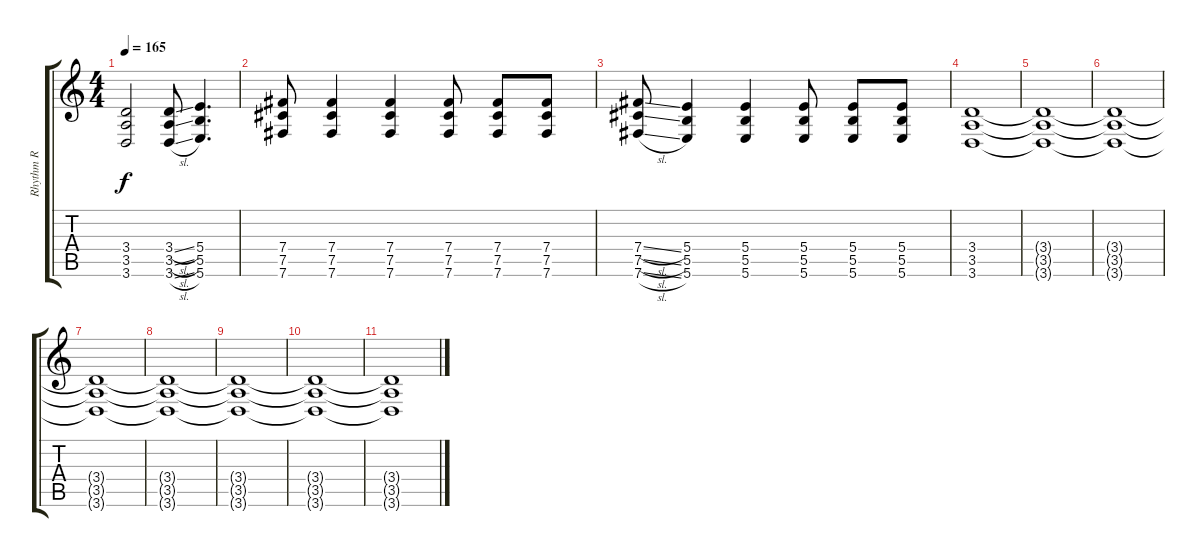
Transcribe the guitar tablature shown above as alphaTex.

\track ("Rhythm R" "Rhythm R") {instrument distortionguitar}
\staff {score tabs}
\tuning (Db4 Ab3 E3 B2 Gb2 B1) {hide}
\ts (4 4)
\tempo 165
\clef g2
\ks c
(3.4 3.5 3.6).2{dy f} (3.4{sl} 3.5{sl} 3.6{sl}).8 (5.4 5.5 5.6).4{d} |
(7.4 7.5 7.6).8 (7.4 7.5 7.6).4 (7.4 7.5 7.6).4 (7.4 7.5 7.6).8 (7.4 7.5 7.6).8 (7.4 7.5 7.6).8 |
(7.4{sl} 7.5{sl} 7.6{sl}).8 (5.4 5.5 5.6).4 (5.4 5.5 5.6).4 (5.4 5.5 5.6).8 (5.4 5.5 5.6).8 (5.4 5.5 5.6).8 |
(3.4 3.5 3.6).1 |
(3.4{t} 3.5{t} 3.6{t}).1 |
(3.4{t} 3.5{t} 3.6{t}).1 |
(3.4{t} 3.5{t} 3.6{t}).1 |
(3.4{t} 3.5{t} 3.6{t}).1 |
(3.4{t} 3.5{t} 3.6{t}).1 |
(3.4{t} 3.5{t} 3.6{t}).1 |
(3.4{t} 3.5{t} 3.6{t}).1
